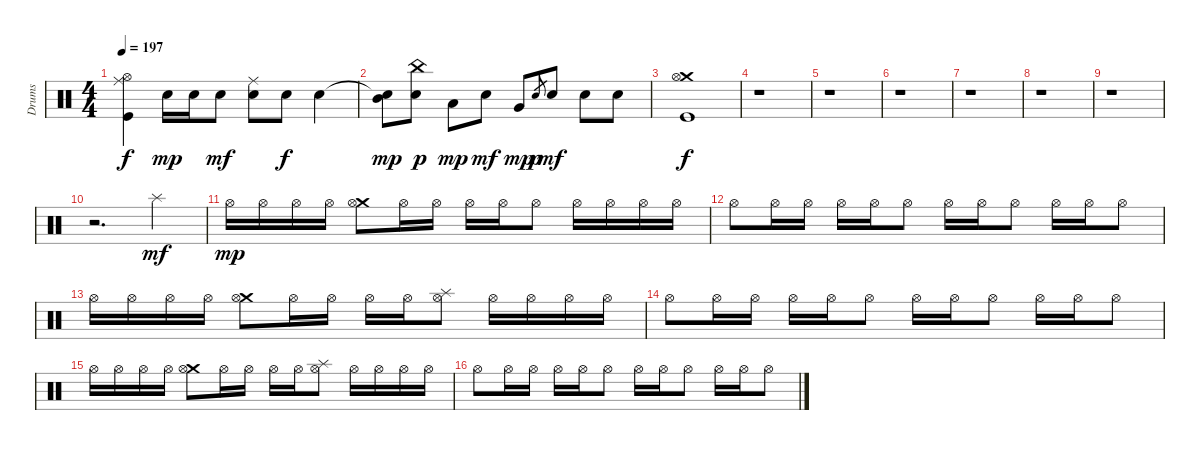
\track ("Drums" "Drums") {instrument percussion}
\staff {score}
\articulation defaults
\ts (4 4)
\tempo 197
\clef neutral
\ks c
("Hi-Hat (open)" "Ride (middle)" "Kick (hit)").4{dy f} "Electric Snare (hit)".16{dy mp} "Electric Snare (hit)".16 "Electric Snare (hit)".8{dy mf} ("Ride (middle)" "Electric Snare (hit)").8 "Electric Snare (hit)".8{dy f} "Electric Snare (hit)".4 |
("Snare (hit)"{t} "Mid Tom (hit)").8{dy mp} ("China (hit)" "Electric Snare (hit)").8{dy p} "Low Tom (hit)".8{dy mp} "Electric Snare (hit)".8{dy mf} "Very Low Tom (hit)".8{dy mp} "Electric Snare (hit)".8{gr dy p} "Electric Snare (hit)".8{dy mf} "Electric Snare (hit)".8 "Electric Snare (hit)".8 |
("Crash medium (hit)" "Hi-Hat (open)" "Kick (hit)").1{dy f} |
r.1 |
r.1 |
r.1 |
r.1 |
r.1 |
r.1 |
r.2{d} "Splash (hit)".4{dy mf} |
"Hi-Hat (open)".16{dy mp} "Hi-Hat (open)".16 "Hi-Hat (open)".16 "Hi-Hat (open)".16 ("Crash medium (hit)" "Hi-Hat (open)").8 "Hi-Hat (open)".16 "Hi-Hat (open)".16 "Hi-Hat (open)".16 "Hi-Hat (open)".16 "Hi-Hat (open)".8 "Hi-Hat (open)".16 "Hi-Hat (open)".16 "Hi-Hat (open)".16 "Hi-Hat (open)".16 |
"Hi-Hat (open)".8 "Hi-Hat (open)".16 "Hi-Hat (open)".16 "Hi-Hat (open)".16 "Hi-Hat (open)".16 "Hi-Hat (open)".8 "Hi-Hat (open)".16 "Hi-Hat (open)".16 "Hi-Hat (open)".8 "Hi-Hat (open)".16 "Hi-Hat (open)".16 "Hi-Hat (open)".8 |
"Hi-Hat (open)".16 "Hi-Hat (open)".16 "Hi-Hat (open)".16 "Hi-Hat (open)".16 ("Crash medium (hit)" "Hi-Hat (open)").8 "Hi-Hat (open)".16 "Hi-Hat (open)".16 "Hi-Hat (open)".16 "Hi-Hat (open)".16 ("Splash (hit)" "Hi-Hat (open)").8 "Hi-Hat (open)".16 "Hi-Hat (open)".16 "Hi-Hat (open)".16 "Hi-Hat (open)".16 |
"Hi-Hat (open)".8 "Hi-Hat (open)".16 "Hi-Hat (open)".16 "Hi-Hat (open)".16 "Hi-Hat (open)".16 "Hi-Hat (open)".8 "Hi-Hat (open)".16 "Hi-Hat (open)".16 "Hi-Hat (open)".8 "Hi-Hat (open)".16 "Hi-Hat (open)".16 "Hi-Hat (open)".8 |
"Hi-Hat (open)".16 "Hi-Hat (open)".16 "Hi-Hat (open)".16 "Hi-Hat (open)".16 ("Crash medium (hit)" "Hi-Hat (open)").8 "Hi-Hat (open)".16 "Hi-Hat (open)".16 "Hi-Hat (open)".16 "Hi-Hat (open)".16 ("Splash (hit)" "Hi-Hat (open)").8 "Hi-Hat (open)".16 "Hi-Hat (open)".16 "Hi-Hat (open)".16 "Hi-Hat (open)".16 |
"Hi-Hat (open)".8 "Hi-Hat (open)".16 "Hi-Hat (open)".16 "Hi-Hat (open)".16 "Hi-Hat (open)".16 "Hi-Hat (open)".8 "Hi-Hat (open)".16 "Hi-Hat (open)".16 "Hi-Hat (open)".8 "Hi-Hat (open)".16 "Hi-Hat (open)".16 "Hi-Hat (open)".8
